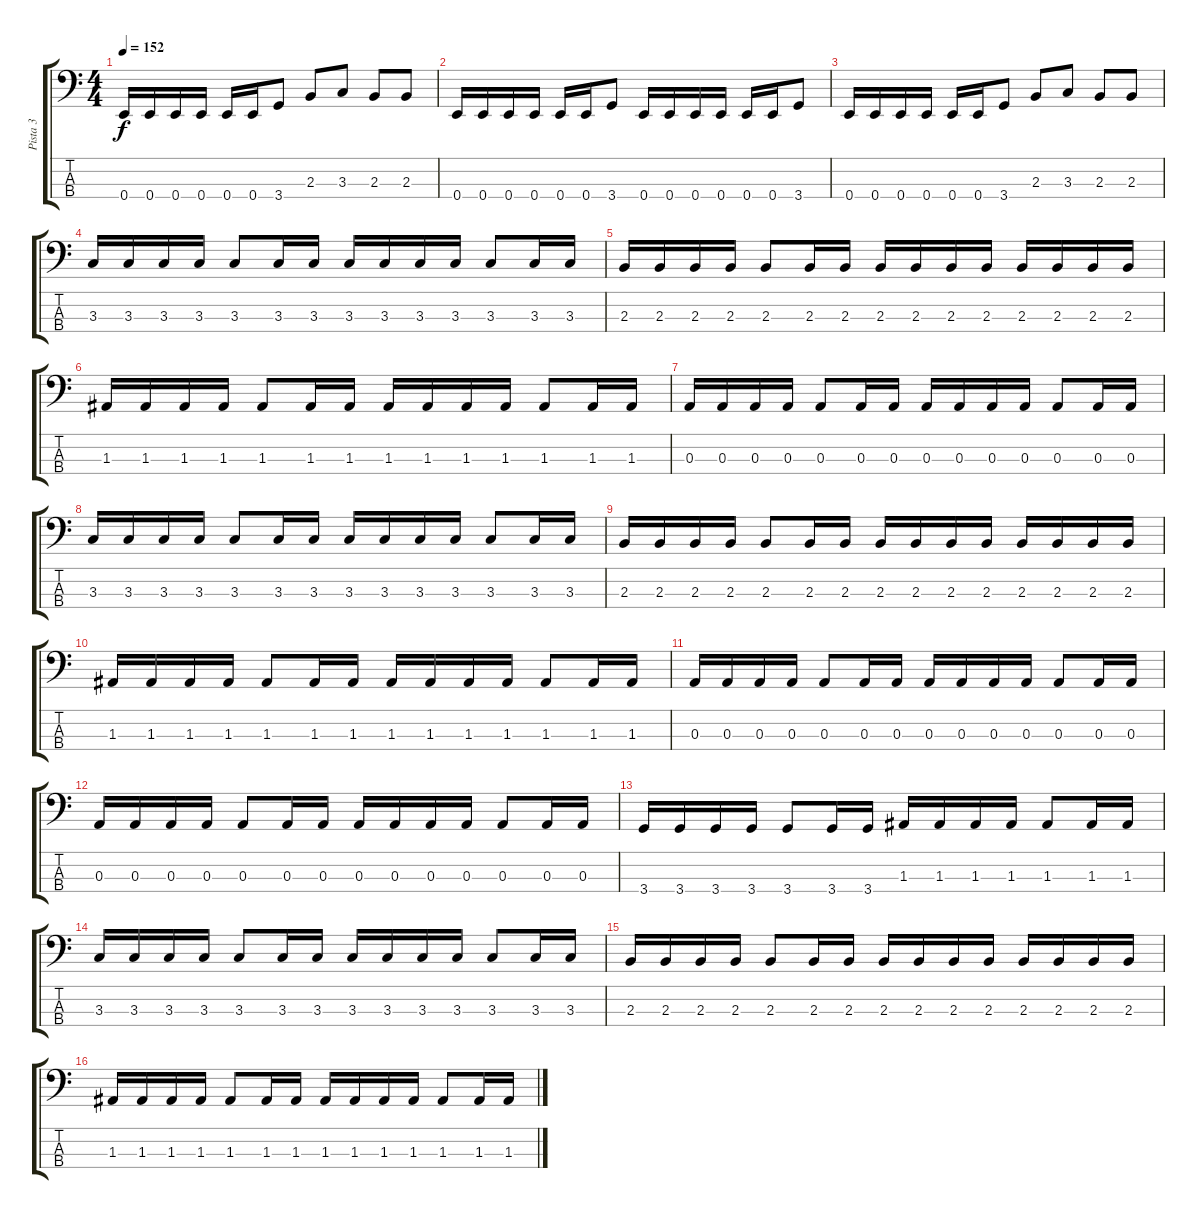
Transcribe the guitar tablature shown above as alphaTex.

\track ("Pista 3" "Pista 3") {instrument electricbassfinger}
\staff {score tabs}
\tuning (G2 D2 A1 E1) {hide}
\ts (4 4)
\tempo 152
\clef f4
\ks c
0.4.16{dy f} 0.4.16 0.4.16 0.4.16 0.4.16 0.4.16 3.4.8 2.3.8 3.3.8 2.3.8 2.3.8 |
0.4.16 0.4.16 0.4.16 0.4.16 0.4.16 0.4.16 3.4.8 0.4.16 0.4.16 0.4.16 0.4.16 0.4.16 0.4.16 3.4.8 |
0.4.16 0.4.16 0.4.16 0.4.16 0.4.16 0.4.16 3.4.8 2.3.8 3.3.8 2.3.8 2.3.8 |
3.3.16 3.3.16 3.3.16 3.3.16 3.3.8 3.3.16 3.3.16 3.3.16 3.3.16 3.3.16 3.3.16 3.3.8 3.3.16 3.3.16 |
2.3.16 2.3.16 2.3.16 2.3.16 2.3.8 2.3.16 2.3.16 2.3.16 2.3.16 2.3.16 2.3.16 2.3.16 2.3.16 2.3.16 2.3.16 |
1.3.16 1.3.16 1.3.16 1.3.16 1.3.8 1.3.16 1.3.16 1.3.16 1.3.16 1.3.16 1.3.16 1.3.8 1.3.16 1.3.16 |
0.3.16 0.3.16 0.3.16 0.3.16 0.3.8 0.3.16 0.3.16 0.3.16 0.3.16 0.3.16 0.3.16 0.3.8 0.3.16 0.3.16 |
3.3.16 3.3.16 3.3.16 3.3.16 3.3.8 3.3.16 3.3.16 3.3.16 3.3.16 3.3.16 3.3.16 3.3.8 3.3.16 3.3.16 |
2.3.16 2.3.16 2.3.16 2.3.16 2.3.8 2.3.16 2.3.16 2.3.16 2.3.16 2.3.16 2.3.16 2.3.16 2.3.16 2.3.16 2.3.16 |
1.3.16 1.3.16 1.3.16 1.3.16 1.3.8 1.3.16 1.3.16 1.3.16 1.3.16 1.3.16 1.3.16 1.3.8 1.3.16 1.3.16 |
0.3.16 0.3.16 0.3.16 0.3.16 0.3.8 0.3.16 0.3.16 0.3.16 0.3.16 0.3.16 0.3.16 0.3.8 0.3.16 0.3.16 |
0.3.16 0.3.16 0.3.16 0.3.16 0.3.8 0.3.16 0.3.16 0.3.16 0.3.16 0.3.16 0.3.16 0.3.8 0.3.16 0.3.16 |
3.4.16 3.4.16 3.4.16 3.4.16 3.4.8 3.4.16 3.4.16 1.3.16 1.3.16 1.3.16 1.3.16 1.3.8 1.3.16 1.3.16 |
3.3.16 3.3.16 3.3.16 3.3.16 3.3.8 3.3.16 3.3.16 3.3.16 3.3.16 3.3.16 3.3.16 3.3.8 3.3.16 3.3.16 |
2.3.16 2.3.16 2.3.16 2.3.16 2.3.8 2.3.16 2.3.16 2.3.16 2.3.16 2.3.16 2.3.16 2.3.16 2.3.16 2.3.16 2.3.16 |
1.3.16 1.3.16 1.3.16 1.3.16 1.3.8 1.3.16 1.3.16 1.3.16 1.3.16 1.3.16 1.3.16 1.3.8 1.3.16 1.3.16
